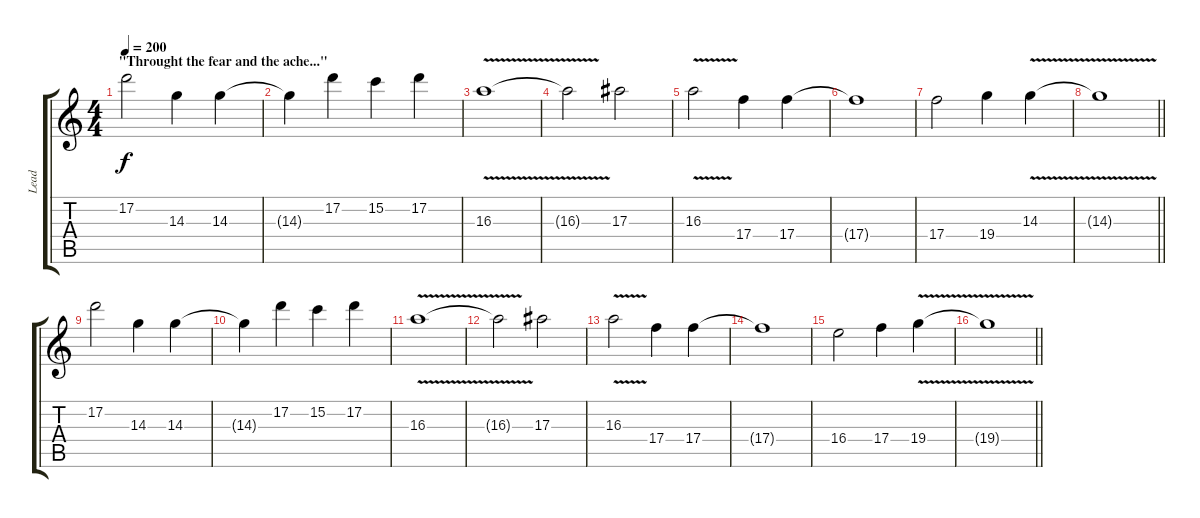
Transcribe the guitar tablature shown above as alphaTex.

\track ("Lead" "Lead") {instrument distortionguitar}
\staff {score tabs}
\tuning (D4 A3 F3 C3 G2 D2) {hide}
\ts (4 4)
\section ("" "\"Throught the fear and the ache...\"")
\tempo 200
\clef g2
\ks c
17.2.2{dy f} 14.3.4 14.3.4 |
14.3{t}.4 17.2.4 15.2.4 17.2.4 |
16.3{v}.1 |
16.3{t}.2 17.3.2 |
16.3{v}.2 17.4.4 17.4.4 |
17.4{t}.1 |
17.4.2 19.4.4 14.3{v}.4 |
\barLineRight lightlight
14.3{t}.1 |
17.2.2 14.3.4 14.3.4 |
14.3{t}.4 17.2.4 15.2.4 17.2.4 |
16.3{v}.1 |
16.3{t}.2 17.3.2 |
16.3{v}.2 17.4.4 17.4.4 |
17.4{t}.1 |
16.4.2 17.4.4 19.4{v}.4 |
\barLineRight lightlight
19.4{t}.1
